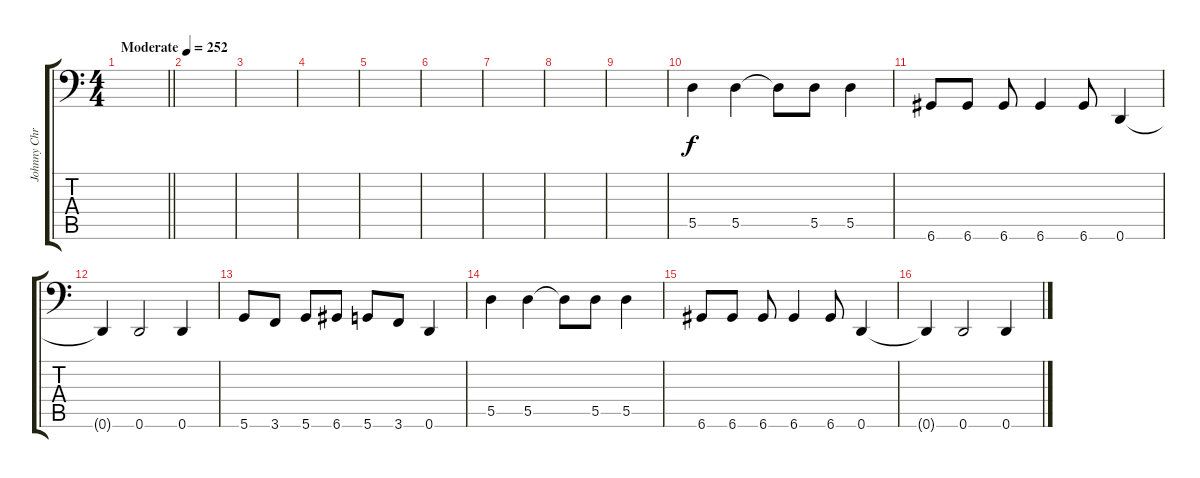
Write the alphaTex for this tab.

\track ("Johnny Christ" "Johnny Chr") {instrument electricbasspick}
\staff {score tabs}
\tuning (E3 B2 G2 D2 A1 D1) {hide}
\ts (4 4)
\tempo (252 "Moderate")
\clef f4
\barLineRight lightlight
\ks c
|
|
|
|
|
|
|
|
|
5.5.4 5.5.4 5.5{t}.8 5.5.8 5.5.4 |
6.6.8 6.6.8 6.6.8 6.6.4 6.6.8 0.6.4 |
0.6{t}.4 0.6.2 0.6.4 |
5.6.8 3.6.8 5.6.8 6.6.8 5.6.8 3.6.8 0.6.4 |
5.5.4 5.5.4 5.5{t}.8 5.5.8 5.5.4 |
6.6.8 6.6.8 6.6.8 6.6.4 6.6.8 0.6.4 |
0.6{t}.4 0.6.2 0.6.4
